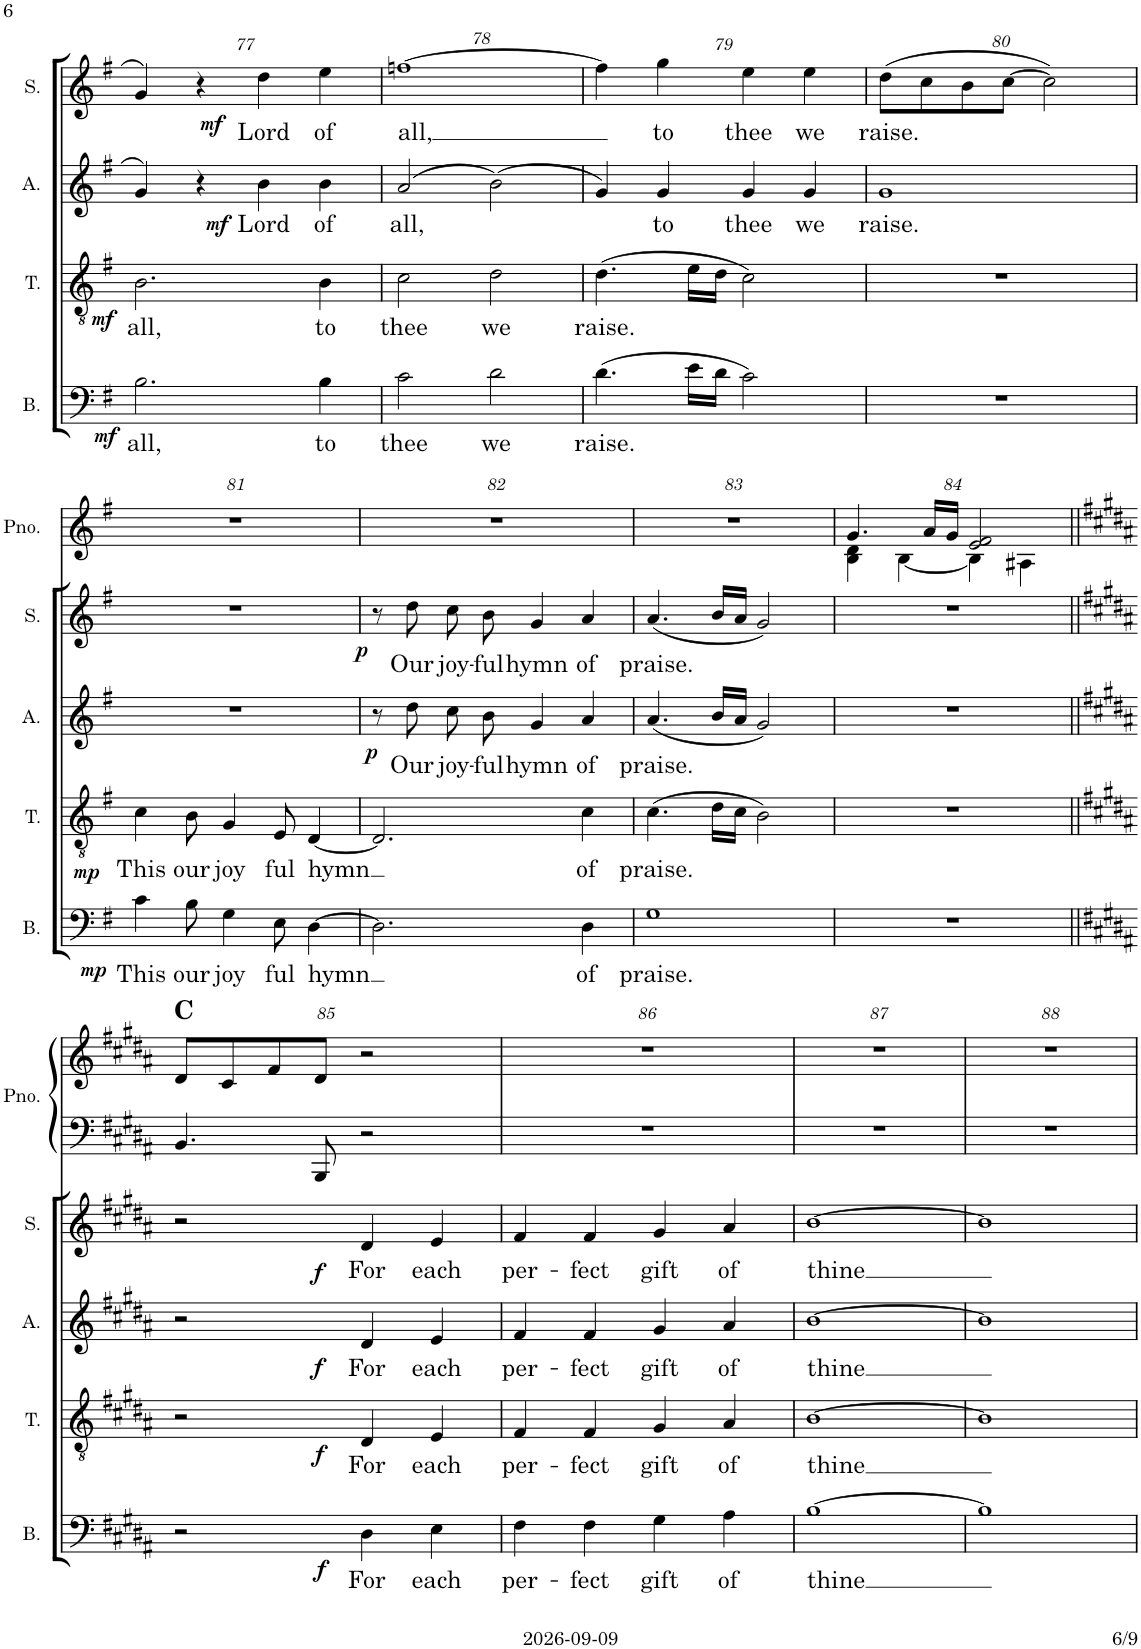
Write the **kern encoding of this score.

**kern	**text	**dynam	**kern	**text	**dynam	**kern	**text	**dynam	**kern	**text	**dynam	**kern	**kern
*part5	*part5	*part5	*part4	*part4	*part4	*part3	*part3	*part3	*part2	*part2	*part2	*part1	*part1
*staff6	*staff6	*staff6	*staff5	*staff5	*staff5	*staff4	*staff4	*staff4	*staff3	*staff3	*staff3	*staff2	*staff1
*I"Bass	*	*	*I"Tenor	*	*	*I"Alto	*	*	*I"Soprano	*	*	*I"Piano	*
*I'B.	*	*	*I'T.	*	*	*I'A.	*	*	*I'S.	*	*	*I'Pno.	*
!!LO:PB:g=z
*clefF4	*	*	*clefGv2	*	*	*clefG2	*	*	*clefG2	*	*	*clefF4	*clefG2
*k[f#]	*	*	*k[f#]	*	*	*k[f#]	*	*	*k[f#]	*	*	*k[f#]	*k[f#]
*M2/2	*	*	*M2/2	*	*	*M2/2	*	*	*M2/2	*	*	*M2/2	*M2/2
=77	=77	=77	=77	=77	=77	=77	=77	=77	=77	=77	=77	=77	=77
!	!LO:LY:b	!LO:DY:b	!	!LO:LY:b	!LO:DY:b	!	!	!	!	!	!	!	!
2.B\	all,	mf	2.B\	all,	mf	4g/	.	.	4g/	.	.	1r	1r
.	.	.	.	.	.	4r	.	.	4r	.	.	.	.
!	!	!	!	!	!	!	!LO:LY:b	!LO:DY:b	!	!LO:LY:b	!LO:DY:b	!	!
.	.	.	.	.	.	4b\	Lord	mf	4dd\	Lord	mf	.	.
!	!LO:LY:b	!	!	!LO:LY:b	!	!	!LO:LY:b	!	!	!LO:LY:b	!	!	!
4B\	to	.	4B\	to	.	4b\	of	.	4ee\	of	.	.	.
=78	=78	=78	=78	=78	=78	=78	=78	=78	=78	=78	=78	=78	=78
!	!LO:LY:b	!	!	!LO:LY:b	!	!	!LO:LY:b	!	!	!LO:LY:b	!	!	!
2c\	thee	.	2c\	thee	.	(2a/	all,	.	[1ffn	all,	.	1r	1r
!	!LO:LY:b	!	!	!LO:LY:b	!	!	!	!	!	!	!	!	!
2d\	we	.	2d\	we	.	(2b\)	.	.	.	.	.	.	.
=79	=79	=79	=79	=79	=79	=79	=79	=79	=79	=79	=79	=79	=79
!	!LO:LY:b	!	!	!LO:LY:b	!	!	!	!	!	!	!	!	!
(4.d\	raise.	.	(4.d\	raise.	.	4g/)	.	.	4ff\]	.	.	1r	1r
!	!	!	!	!	!	!	!LO:LY:b	!	!	!LO:LY:b	!	!	!
.	.	.	.	.	.	4g/	to	.	4gg\	to	.	.	.
16e\LL	.	.	16e\LL	.	.	.	.	.	.	.	.	.	.
16d\JJ	.	.	16d\JJ	.	.	.	.	.	.	.	.	.	.
!	!	!	!	!	!	!	!LO:LY:b	!	!	!LO:LY:b	!	!	!
2c\)	.	.	2c\)	.	.	4g/	thee	.	4ee\	thee	.	.	.
!	!	!	!	!	!	!	!LO:LY:b	!	!	!LO:LY:b	!	!	!
.	.	.	.	.	.	4g/	we	.	4ee\	we	.	.	.
=80	=80	=80	=80	=80	=80	=80	=80	=80	=80	=80	=80	=80	=80
!	!	!	!	!	!	!	!LO:LY:b	!	!	!LO:LY:b	!	!	!
1r	.	.	1r	.	.	1g	raise.	.	(8dd\L	raise.	.	1r	1r
.	.	.	.	.	.	.	.	.	8cc\	.	.	.	.
.	.	.	.	.	.	.	.	.	8b\	.	.	.	.
.	.	.	.	.	.	.	.	.	[8cc\J	.	.	.	.
.	.	.	.	.	.	.	.	.	2cc\])	.	.	.	.
!!LO:LB:g=z
=81	=81	=81	=81	=81	=81	=81	=81	=81	=81	=81	=81	=81	=81
!	!LO:LY:b	!LO:DY:b	!	!LO:LY:b	!LO:DY:b	!	!	!	!	!	!	!	!
4c\	This	mp	4c\	This	mp	1r	.	.	1r	.	.	1r	1r
!	!LO:LY:b	!	!	!LO:LY:b	!	!	!	!	!	!	!	!	!
8B\	our	.	8B\	our	.	.	.	.	.	.	.	.	.
!	!LO:LY:b	!	!	!LO:LY:b	!	!	!	!	!	!	!	!	!
4G\	-joy	.	4G/	-joy	.	.	.	.	.	.	.	.	.
!	!LO:LY:b	!	!	!LO:LY:b	!	!	!	!	!	!	!	!	!
8E\	ful	.	8E/	ful	.	.	.	.	.	.	.	.	.
!	!LO:LY:b	!	!	!LO:LY:b	!	!	!	!	!	!	!	!	!
[4D\	hymn	.	[4D/	hymn	.	.	.	.	.	.	.	.	.
=82	=82	=82	=82	=82	=82	=82	=82	=82	=82	=82	=82	=82	=82
!	!	!	!	!	!	!	!	!LO:DY:b	!	!	!LO:DY:b	!	!
2.D\]	.	.	2.D/]	.	.	8r	.	p	8r	.	p	1r	1r
!	!	!	!	!	!	!	!LO:LY:b	!	!	!LO:LY:b	!	!	!
.	.	.	.	.	.	8dd\	Our	.	8dd\	Our	.	.	.
!	!	!	!	!	!	!	!LO:LY:b	!	!	!LO:LY:b	!	!	!
.	.	.	.	.	.	8cc\	joy-	.	8cc\	joy-	.	.	.
!	!	!	!	!	!	!	!LO:LY:b	!	!	!LO:LY:b	!	!	!
.	.	.	.	.	.	8b\	-ful	.	8b\	-ful	.	.	.
!	!	!	!	!	!	!	!LO:LY:b	!	!	!LO:LY:b	!	!	!
.	.	.	.	.	.	4g/	hymn	.	4g/	hymn	.	.	.
!	!LO:LY:b	!	!	!LO:LY:b	!	!	!LO:LY:b	!	!	!LO:LY:b	!	!	!
4D\	of	.	4c\	of	.	4a/	of	.	4a/	of	.	.	.
=83	=83	=83	=83	=83	=83	=83	=83	=83	=83	=83	=83	=83	=83
!	!LO:LY:b	!	!	!LO:LY:b	!	!	!LO:LY:b	!	!	!LO:LY:b	!	!	!
1G	praise.	.	(4.c\	praise.	.	(4.a/	praise.	.	(4.a/	praise.	.	1r	1r
.	.	.	16d\LL	.	.	16b/LL	.	.	16b/LL	.	.	.	.
.	.	.	16c\JJ	.	.	16a/JJ	.	.	16a/JJ	.	.	.	.
.	.	.	2B\)	.	.	2g/)	.	.	2g/)	.	.	.	.
=84	=84	=84	=84	=84	=84	=84	=84	=84	=84	=84	=84	=84	=84
*	*	*	*	*	*	*	*	*	*	*	*	*	*^
1r	.	.	1r	.	.	1r	.	.	1r	.	.	1r	4.g/	4B\ 4d\
.	.	.	.	.	.	.	.	.	.	.	.	.	.	[4B\
.	.	.	.	.	.	.	.	.	.	.	.	.	16a/LL	.
.	.	.	.	.	.	.	.	.	.	.	.	.	16g/JJ	.
.	.	.	.	.	.	.	.	.	.	.	.	.	2e/ 2f#/	4B\]
.	.	.	.	.	.	.	.	.	.	.	.	.	.	4A#X\
*	*	*	*	*	*	*	*	*	*	*	*	*	*v	*v
!!LO:LB:g=z
=85||	=85||	=85||	=85||	=85||	=85||	=85||	=85||	=85||	=85||	=85||	=85||	=85||	=85||
*k[f#c#g#d#a#]	*	*	*k[f#c#g#d#a#]	*	*	*k[f#c#g#d#a#]	*	*	*k[f#c#g#d#a#]	*	*	*k[f#c#g#d#a#]	*k[f#c#g#d#a#]
*	*	*	*	*	*	*	*	*	*	*	*	*	*^
!	!	!	!	!	!	!	!	!	!	!	!	!	!LO:TX:a:B:t=C	!
*	*	*	*	*	*	*	*	*	*	*	*	*	*v	*v
2r	.	.	2r	.	.	2r	.	.	2r	.	.	4.BB/	8d#/L
.	.	.	.	.	.	.	.	.	.	.	.	.	8c#/
.	.	.	.	.	.	.	.	.	.	.	.	.	8f#/
.	.	.	.	.	.	.	.	.	.	.	.	8BBB/	8d#/J
!	!LO:LY:b	!LO:DY:b	!	!LO:LY:b	!LO:DY:b	!	!LO:LY:b	!LO:DY:b	!	!LO:LY:b	!LO:DY:b	!	!
4D#\	For	f	4D#/	For	f	4d#/	For	f	4d#/	For	f	2r	2r
!	!LO:LY:b	!	!	!LO:LY:b	!	!	!LO:LY:b	!	!	!LO:LY:b	!	!	!
4E\	each	.	4E/	each	.	4e/	each	.	4e/	each	.	.	.
=86	=86	=86	=86	=86	=86	=86	=86	=86	=86	=86	=86	=86	=86
!	!LO:LY:b	!	!	!LO:LY:b	!	!	!LO:LY:b	!	!	!LO:LY:b	!	!	!
4F#\	per-	.	4F#/	per-	.	4f#/	per-	.	4f#/	per-	.	1r	1r
!	!LO:LY:b	!	!	!LO:LY:b	!	!	!LO:LY:b	!	!	!LO:LY:b	!	!	!
4F#\	-fect	.	4F#/	-fect	.	4f#/	-fect	.	4f#/	-fect	.	.	.
!	!LO:LY:b	!	!	!LO:LY:b	!	!	!LO:LY:b	!	!	!LO:LY:b	!	!	!
4G#\	gift	.	4G#/	gift	.	4g#/	gift	.	4g#/	gift	.	.	.
!	!LO:LY:b	!	!	!LO:LY:b	!	!	!LO:LY:b	!	!	!LO:LY:b	!	!	!
4A#\	of	.	4A#/	of	.	4a#/	of	.	4a#/	of	.	.	.
=87	=87	=87	=87	=87	=87	=87	=87	=87	=87	=87	=87	=87	=87
!	!LO:LY:b	!	!	!LO:LY:b	!	!	!LO:LY:b	!	!	!LO:LY:b	!	!	!
[1B	thine	.	[1B	thine	.	[1b	thine	.	[1b	thine	.	1r	1r
=88	=88	=88	=88	=88	=88	=88	=88	=88	=88	=88	=88	=88	=88
1B]	.	.	1B]	.	.	1b]	.	.	1b]	.	.	1r	1r
=	=	=	=	=	=	=	=	=	=	=	=	=	=
*-	*-	*-	*-	*-	*-	*-	*-	*-	*-	*-	*-	*-	*-
